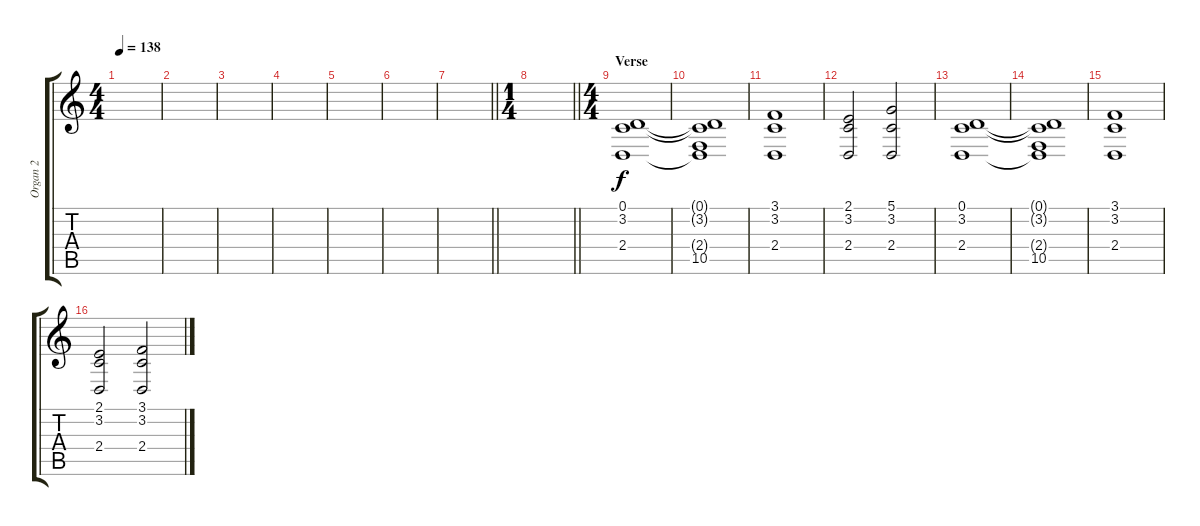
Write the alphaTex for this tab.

\track ("Organ 2" "Organ 2") {instrument lead8bassandlead}
\staff {score tabs}
\tuning (D4 A3 F3 C3 G2 D2) {hide}
\ts (4 4)
\tempo 138
\clef g2
\ks c
|
|
|
|
|
|
\barLineRight lightlight
|
\ts (1 4)
\barLineRight lightlight
|
\ts (4 4)
\section ("" "Verse")
(0.1 3.2 2.4).1{volume 6 instrument stringensemble2} |
(0.1{t} 3.2{t} 2.4{t} 10.5).1 |
(3.1 3.2 2.4).1 |
(2.1 3.2 2.4).2 (5.1 3.2 2.4).2 |
(0.1 3.2 2.4).1{volume 6 instrument stringensemble2} |
(0.1{t} 3.2{t} 2.4{t} 10.5).1 |
(3.1 3.2 2.4).1 |
(2.1 3.2 2.4).2 (3.1 3.2 2.4).2
